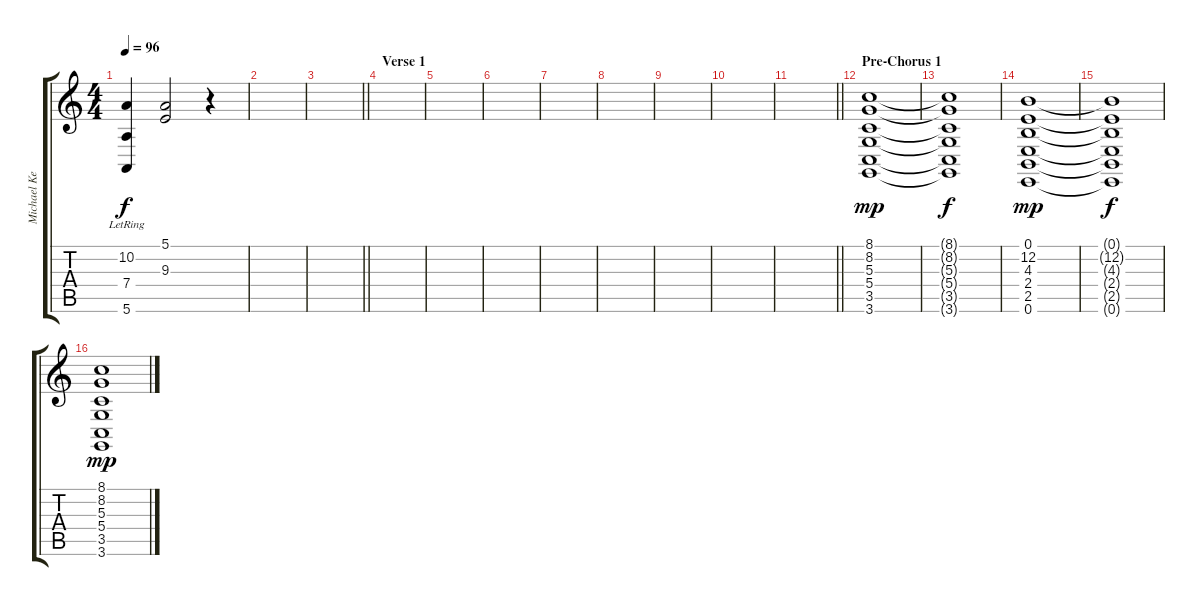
\track ("Michael Kenny" "Michael Ke") {instrument choiraahs}
\staff {score tabs}
\tuning (E4 B3 G3 D3 A2 E2) {hide}
\ts (4 4)
\tempo 96
\clef g2
\ks c
(10.2{lr} 7.4{lr} 5.6{lr}).4{dy f} (5.1 9.3).2 r.4 |
|
\barLineRight lightlight
|
\section ("" "Verse 1")
|
|
|
|
|
|
|
\barLineRight lightlight
|
\section ("" "Pre-Chorus 1")
(8.1 8.2 5.3 5.4 3.5 3.6).1{dy mp} |
(8.1{t} 8.2{t} 5.3{t} 5.4{t} 3.5{t} 3.6{t}).1{dy f} |
(0.1 12.2 4.3 2.4 2.5 0.6).1{dy mp} |
(0.1{t} 12.2{t} 4.3{t} 2.4{t} 2.5{t} 0.6{t}).1{dy f} |
(8.1 8.2 5.3 5.4 3.5 3.6).1{dy mp}
